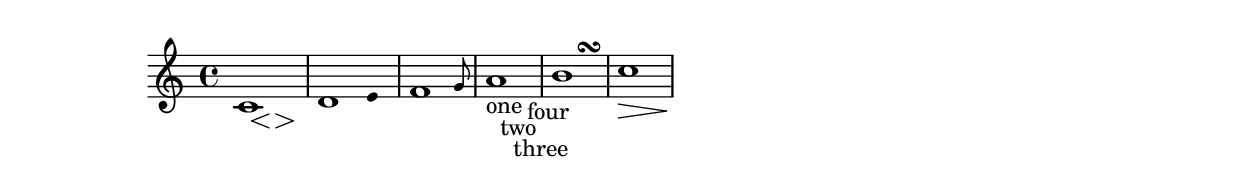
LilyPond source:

\header
{
  texidoc = "Delayed post-events and other types of music can be
created with @code{\after} and @code{\afterGrace}."
}

\version "2.23.4"

\relative {
  \after 4 \< \after 2 \> \after 2. \! c'1
  \after 2. \tweak Stem.stencil ##f \tweak font-size -2 e4 d1
  \afterGrace 7/8 f1 g8
  <>-"one" \after 4 -"two" \after 2 -"three" \after 2. -"four" a1
  \after 1*2/3 \turn b
  <>\> \after 2..\! c
}

